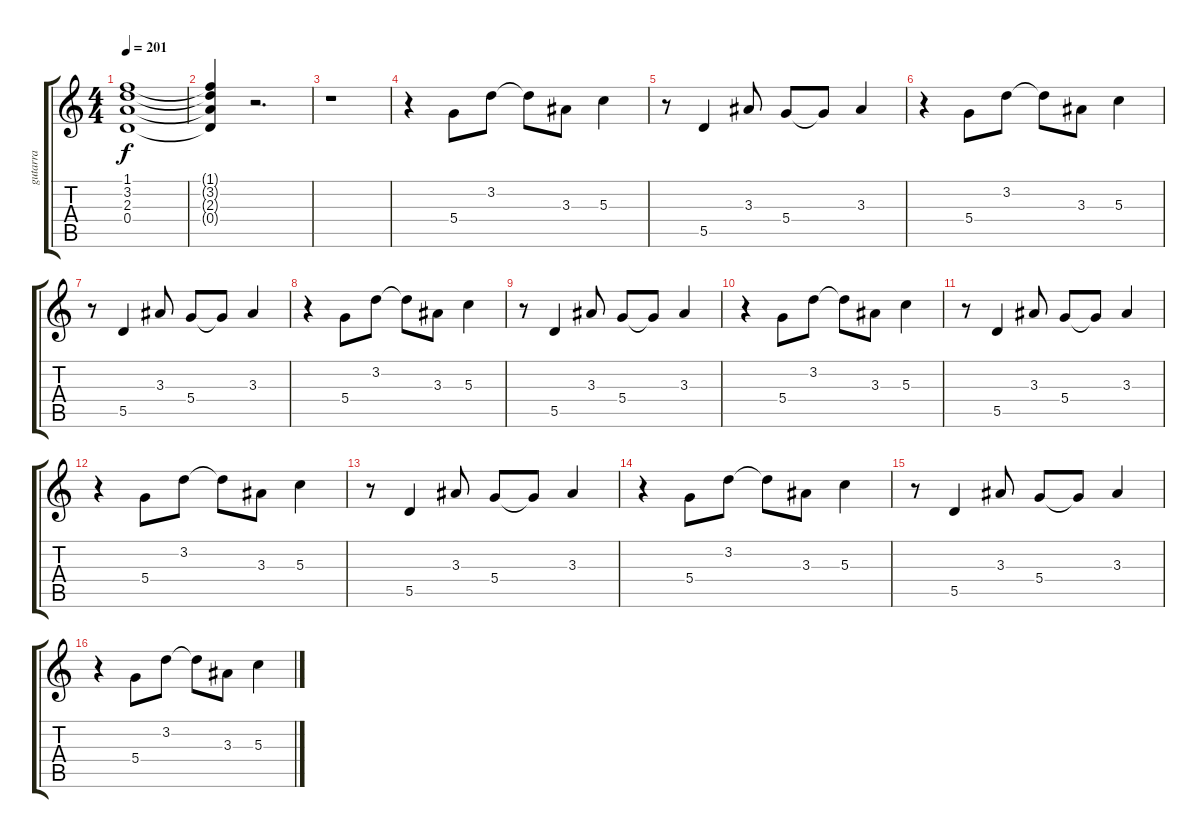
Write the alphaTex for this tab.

\track ("gutarra" "gutarra") {instrument acousticguitarnylon}
\staff {score tabs}
\tuning (E4 B3 G3 D3 A2 E2) {hide}
\ts (4 4)
\tempo 201
\clef g2
\ks c
(1.1{t} 3.2{t} 2.3{t} 0.4{t}).1{dy f} |
(1.1{t} 3.2{t} 2.3{t} 0.4{t}).4 r.2{d} |
r.1 |
r.4 5.4.8 3.2.8 3.2{t}.8 3.3.8 5.3.4 |
r.8 5.5.4 3.3.8 5.4.8 5.4{t}.8 3.3.4 |
r.4 5.4.8 3.2.8 3.2{t}.8 3.3.8 5.3.4 |
r.8 5.5.4 3.3.8 5.4.8 5.4{t}.8 3.3.4 |
r.4 5.4.8 3.2.8 3.2{t}.8 3.3.8 5.3.4 |
r.8 5.5.4 3.3.8 5.4.8 5.4{t}.8 3.3.4 |
r.4 5.4.8 3.2.8 3.2{t}.8 3.3.8 5.3.4 |
r.8 5.5.4 3.3.8 5.4.8 5.4{t}.8 3.3.4 |
r.4 5.4.8 3.2.8 3.2{t}.8 3.3.8 5.3.4 |
r.8 5.5.4 3.3.8 5.4.8 5.4{t}.8 3.3.4 |
r.4 5.4.8 3.2.8 3.2{t}.8 3.3.8 5.3.4 |
r.8 5.5.4 3.3.8 5.4.8 5.4{t}.8 3.3.4 |
r.4 5.4.8 3.2.8 3.2{t}.8 3.3.8 5.3.4
